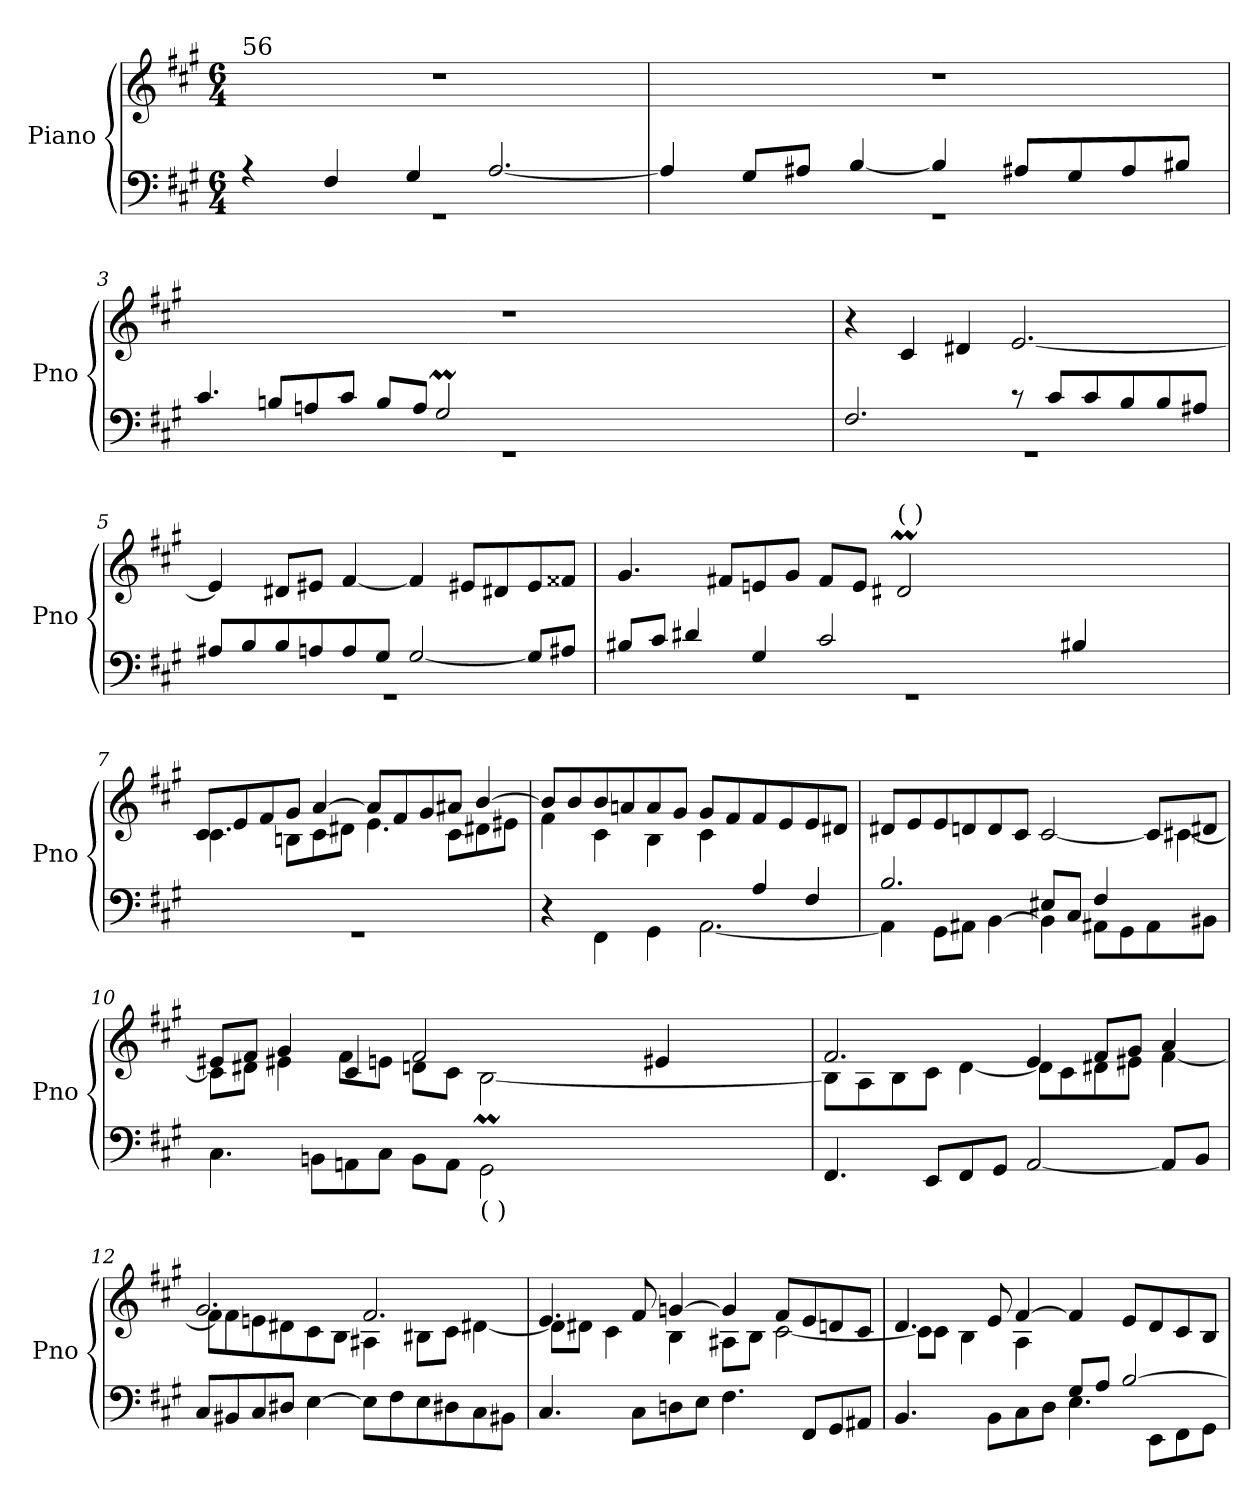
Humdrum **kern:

**kern	**kern
*part1	*part1
*staff2	*staff1
*I"Piano	*
*I'Pno	*
*clefF4	*clefG2
*k[f#c#g#]	*k[f#c#g#]
*A:	*A:
*M6/4	*M6/4
=1	=1
*^	*
!	!	!LO:TX:a:t=56
1.rGG	4rA	1.r
.	4F#/	.
.	4G#/	.
.	[2.A/	.
=2	=2	=2
1.rGG	4A/]	1.r
.	8G#/L	.
.	8A#X/J	.
.	[4B/	.
.	4B/]	.
.	8A#X/L	.
.	8G#/	.
.	8A#/	.
.	8B#X/J	.
=3	=3	=3
*	*^	*
1.rGG	1ryy	4.c#/	1.r
.	.	8Bn/L	.
.	.	8An/	.
.	.	8c#/J	.
.	.	8B/L	.
.	.	8A/J	.
*	*Xtuplet	*	*
!	!LO:N:vis=32	!	!
.	1920%53G#yy	2G#m/	.
!	!LO:N:vis=32	!	!
.	1920%53Ayy	.	.
!	!LO:N:vis=32	!	!
.	1920%53G#yy	.	.
!	!LO:N:vis=32	!	!
.	1920%53Ayy	.	.
!	!LO:N:vis=32	!	!
.	1920%53G#yy	.	.
!	!LO:N:vis=32	!	!
.	1920%53Ayy	.	.
!	!LO:N:vis=32	!	!
.	1920%53G#yy	.	.
!	!LO:N:vis=32	!	!
.	1920%53Ayy	.	.
!	!LO:N:vis=32	!	!
.	1920%53G#yy	.	.
.	640ryy	.	.
!	!LO:N:vis=32	!	!
.	1920%53Ayy	.	.
!	!LO:N:vis=32	!	!
.	1920%53G#yy	.	.
!	!LO:N:vis=32	!	!
.	1920%53Ayy	.	.
!	!LO:N:vis=32	!	!
.	1920%53G#yy	.	.
!	!LO:N:vis=32	!	!
.	1920%53Ayy	.	.
!	!LO:N:vis=32	!	!
.	1920%53G#yy	.	.
!	!LO:N:vis=32	!	!
.	1920%53Ayy	.	.
!	!LO:N:vis=16	!	!
.	960%53G#yy	.	.
.	640ryy	.	.
*	*v	*v	*
=4	=4	=4
1.rGG	2.F#/	4r
.	.	4c#/
.	.	4d#X/
.	8rc	[2.e/
.	8c#/L	.
.	8c#/	.
.	8B/	.
.	8B/	.
.	8A#X/J	.
!!LO:LB:g=z
=5	=5	=5
1.rGG	8A#X/L	4e/]
.	8B/	.
.	8B/	8d#X/L
.	8An/	8e#X/J
.	8A/	[4f#/
.	8G#/J	.
.	[2G#/	4f#/]
.	.	8e#X/L
.	.	8d#X/
.	8G#/L]	8e#/
.	8A#X/J	8f##X/J
=6	=6	=6
*	*	*^
1.rGG	8B#X/L	4.g#/	1ryy
.	8c#/J	.	.
.	4d#X/	.	.
.	.	8f#X/L	.
.	4G#/	8en/	.
.	.	8g#/J	.
.	2c#/	8f#/L	.
.	.	8e/J	.
*	*	*	*Xtuplet
!	!	!LO:TX:a:t=(   )	!
!	!	!	!LO:N:vis=32
.	.	2d#Xm/	1920%53d#yy
!	!	!	!LO:N:vis=32
.	.	.	1920%53eyy
!	!	!	!LO:N:vis=32
.	.	.	1920%53d#yy
!	!	!	!LO:N:vis=32
.	.	.	1920%53eyy
!	!	!	!LO:N:vis=32
.	.	.	1920%53d#yy
!	!	!	!LO:N:vis=32
.	.	.	1920%53eyy
!	!	!	!LO:N:vis=32
.	.	.	1920%53d#yy
!	!	!	!LO:N:vis=32
.	.	.	1920%53eyy
!	!	!	!LO:N:vis=32
.	.	.	1920%53d#yy
!	!	!	!LO:N:vis=32
.	.	.	1920%53eyy
.	4B#X/	.	.
!	!	!	!LO:N:vis=32
.	.	.	1920%53d#yy
!	!	!	!LO:N:vis=32
.	.	.	1920%53eyy
!	!	!	!LO:N:vis=32
.	.	.	1920%53d#yy
!	!	!	!LO:N:vis=32
.	.	.	1920%53eyy
!	!	!	!LO:N:vis=32
.	.	.	1920%53d#yy
!	!	!	!LO:N:vis=32
.	.	.	1920%53eyy
!	!	!	!LO:N:vis=16
.	.	.	960%53d#yy
.	.	.	320ryy
*v	*v	*	*
=7	=7	=7
1.rGG	8c#/L	4.c#\
.	8e/	.
.	8f#/	.
.	8g#/J	8Bn\L
.	[4a/	8c#\
.	.	8d#X\J
.	8a/L]	4.e\
.	8f#/	.
.	8g#/	.
.	8a#X/J	8c#\L
.	[4b/	8d#X\
.	.	8e#X\J
!!LO:LB:g=z	!!
=8	=8	=8
*^	*	*
1ryy	4r	8b/L]	4f#\
.	.	8b/	.
.	4FF#\	8b/	4c#\
.	.	8an/	.
.	4GG#\	8a/	4B\
.	.	8g#/J	.
.	[2.AA\	8g#/L	4c#\
.	.	8f#/	.
4A/	.	8f#/	2ryy
.	.	8e/	.
4F#/	.	8e/	.
.	.	8d#X/J	.
=9	=9	=9	=9
4AA\]	2.B/	8d#X/L	4ryy
.	.	8e/	.
*	*	*v	*v
8GG#\L	.	8e/
8AA#X\J	.	8dn/
[4BB\	.	8d/
.	.	8c#/J
4BB\]	8E#X/L	[2c#/
.	8C#/J	.
8AA#X\L	4F#/	.
8GG#\	.	.
*	*	*^
8AA#\	4ryy	8c#/L]	[4c#X\
8BB#X\J	.	8d#X/J	.
=10	=10	=10	=10
4.C#\	1ryy	8e#X/L	8c#\L]
.	.	8f#/J	8d#X\J
.	.	4g#/	4e#X\
8BBn\L	.	.	.
8AAn\	.	4c#/	8f#\L
8C#\J	.	.	8en\J
8BB\L	.	2f#/	8dn\L
8AA\J	.	.	8c#\J
!LO:TX:b:t=(   )	!	!	!
!	!LO:N:vis=32	!	!
2GG#m\	1920%53GG#yy	.	[2B\
!	!LO:N:vis=32	!	!
.	1920%53AAyy	.	.
!	!LO:N:vis=32	!	!
.	1920%53GG#yy	.	.
!	!LO:N:vis=32	!	!
.	1920%53AAyy	.	.
!	!LO:N:vis=32	!	!
.	1920%53GG#yy	.	.
!	!LO:N:vis=32	!	!
.	1920%53AAyy	.	.
!	!LO:N:vis=32	!	!
.	1920%53GG#yy	.	.
!	!LO:N:vis=32	!	!
.	1920%53AAyy	.	.
!	!LO:N:vis=32	!	!
.	1920%53GG#yy	.	.
!	!LO:N:vis=32	!	!
.	1920%53AAyy	.	.
.	.	4e#X/	.
!	!LO:N:vis=32	!	!
.	1920%53GG#yy	.	.
!	!LO:N:vis=32	!	!
.	1920%53AAyy	.	.
!	!LO:N:vis=32	!	!
.	1920%53GG#yy	.	.
!	!LO:N:vis=32	!	!
.	1920%53AAyy	.	.
!	!LO:N:vis=32	!	!
.	1920%53GG#yy	.	.
!	!LO:N:vis=32	!	!
.	1920%53AAyy	.	.
!	!LO:N:vis=16	!	!
.	960%53GG#yy	.	.
.	320ryy	.	.
*v	*v	*	*
!!LO:LB:g=z	!!
=11	=11	=11
4.FF#/	2.f#/	8B\L]
.	.	8A\
.	.	8B\
8EE/L	.	8c#\J
8FF#/	.	[4d\
8GG#/J	.	.
[2AA/	4e/	8d\L]
.	.	8c#\
.	8f#/L	8d#X\
.	8g#/J	8e#X\J
8AA/L]	4a/	[4f#\
8BB/J	.	.
=12	=12	=12
8C#/L	2.g#/	8f#\L]
8BB#X/	.	8f#\
8C#/	.	8en\
8D#X/J	.	8d#X\
[4E\	.	8c#\
.	.	8B\J
8E\L]	2.f#/	4A#X\
8F#\	.	.
8E\	.	8B#X\L
8D#X\	.	8c#\J
8C#\	.	[4d#X\
8BB#X\J	.	.
=13	=13	=13
4.C#/	4.e/	8d#\L]
.	.	8d#X\J
.	.	4c#\
8C#\L	8f#/	.
8Dn\	[4gn/	4B\
8E\J	.	.
4.F#\	4g/]	8A#X\L
.	.	8B\J
.	8f#/L	[2c#\
8FF#/L	8e/	.
8GG#/	8dn/	.
8AA#X/J	8c#/J	.
!!LO:LB:g=z	!!
=14	=14	=14
*^	*	*
4.BB/	2.ryy	4.d/	8c#\L]
.	.	.	8c#\J
.	.	.	4B\
8BB\L	.	8e/	.
8C#\	.	[4f#/	4A\
8D\J	.	.	.
8G#/L	4.E\	4f#/]	2.ryy
8A/J	.	.	.
[2B/	.	8e/L	.
.	8EE\L	8d/	.
.	8FF#\	8c#/	.
.	8GG#\J	8B/J	.
*v	*v	*	*
*	*v	*v
=	=
*-	*-
